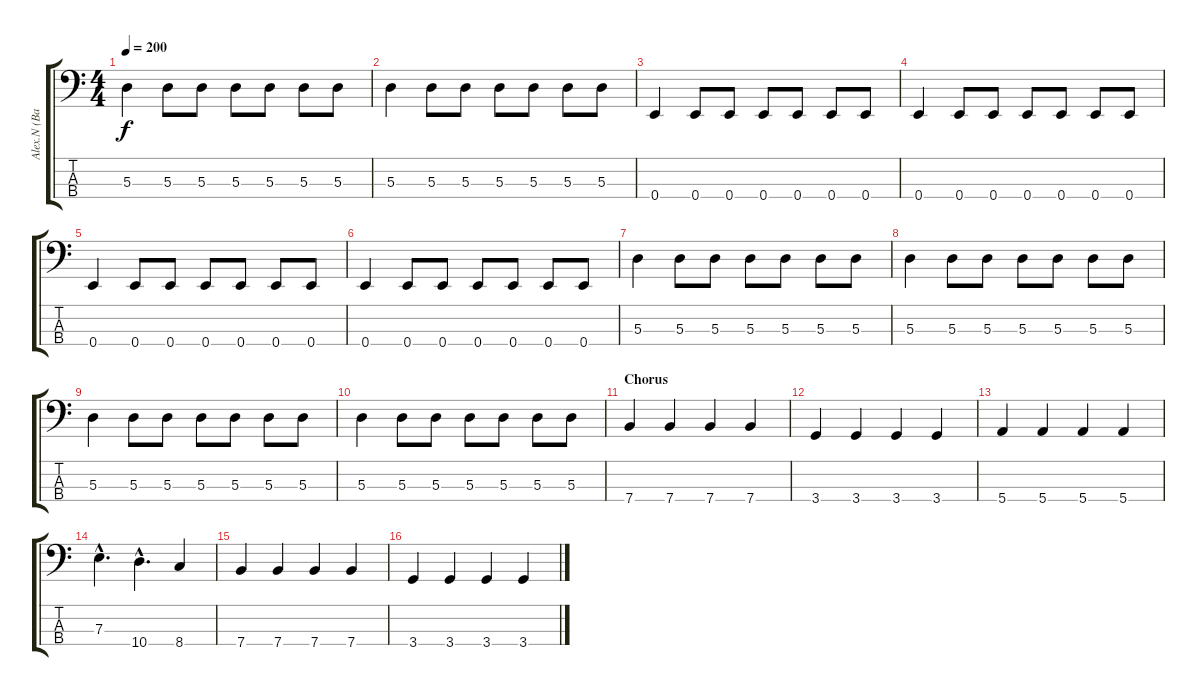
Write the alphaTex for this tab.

\track ("Alex.N (Bass)" "Alex.N (Ba") {instrument electricbasspick}
\staff {score tabs}
\tuning (G2 D2 A1 E1) {hide}
\ts (4 4)
\tempo 200
\clef f4
\ks c
5.3.4{dy f} 5.3.8 5.3.8 5.3.8 5.3.8 5.3.8 5.3.8 |
5.3.4 5.3.8 5.3.8 5.3.8 5.3.8 5.3.8 5.3.8 |
0.4.4 0.4.8 0.4.8 0.4.8 0.4.8 0.4.8 0.4.8 |
0.4.4 0.4.8 0.4.8 0.4.8 0.4.8 0.4.8 0.4.8 |
0.4.4 0.4.8 0.4.8 0.4.8 0.4.8 0.4.8 0.4.8 |
0.4.4 0.4.8 0.4.8 0.4.8 0.4.8 0.4.8 0.4.8 |
5.3.4 5.3.8 5.3.8 5.3.8 5.3.8 5.3.8 5.3.8 |
5.3.4 5.3.8 5.3.8 5.3.8 5.3.8 5.3.8 5.3.8 |
5.3.4 5.3.8 5.3.8 5.3.8 5.3.8 5.3.8 5.3.8 |
5.3.4 5.3.8 5.3.8 5.3.8 5.3.8 5.3.8 5.3.8 |
\section ("" "Chorus")
7.4.4 7.4.4 7.4.4 7.4.4 |
3.4.4 3.4.4 3.4.4 3.4.4 |
5.4.4 5.4.4 5.4.4 5.4.4 |
7.3{hac}.4{d} 10.4{hac}.4{d} 8.4.4 |
7.4.4 7.4.4 7.4.4 7.4.4 |
3.4.4 3.4.4 3.4.4 3.4.4
